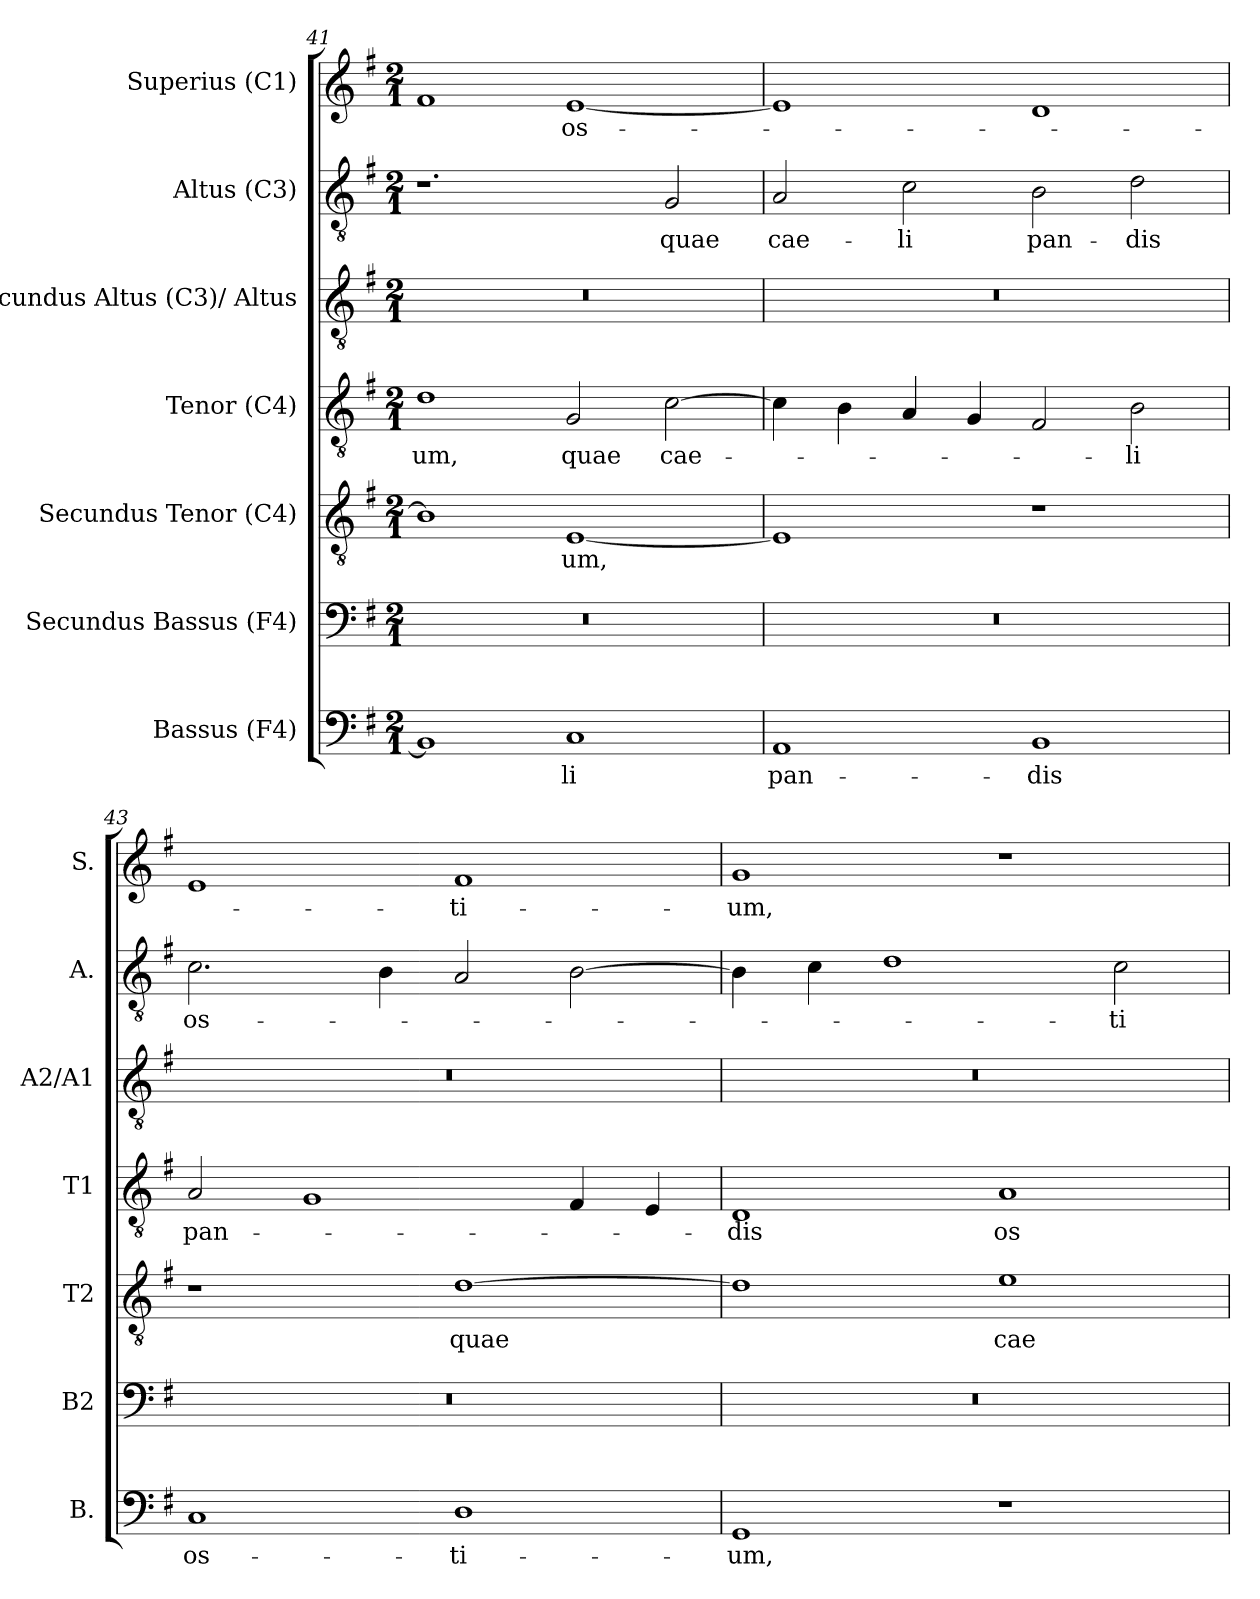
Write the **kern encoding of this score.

**kern	**text	**kern	**kern	**text	**kern	**text	**kern	**kern	**text	**kern	**text
*part7	*part7	*part6	*part5	*part5	*part4	*part4	*part3	*part2	*part2	*part1	*part1
*staff7	*staff7	*staff6	*staff5	*staff5	*staff4	*staff4	*staff3	*staff2	*staff2	*staff1	*staff1
*I"Bassus (F4)	*	*I"Secundus Bassus (F4)	*I"Secundus Tenor (C4)	*	*I"Tenor (C4)	*	*I"Secundus Altus (C3)/ Altus	*I"Altus (C3)	*	*I"Superius (C1)	*
*I'B.	*	*I'B2	*I'T2	*	*I'T1	*	*I'A2/A1	*I'A.	*	*I'S.	*
*clefF4	*	*clefF4	*clefGv2	*	*clefGv2	*	*clefGv2	*clefGv2	*	*clefG2	*
*	*	*	*	*	*ITrd7c12	*	*	*	*	*	*
*k[f#]	*	*k[f#]	*k[f#]	*	*k[f#]	*	*k[f#]	*k[f#]	*	*k[f#]	*
*G:	*	*G:	*G:	*	*G:	*	*G:	*G:	*	*G:	*
*M2/1	*	*M2/1	*M2/1	*	*M2/1	*	*M2/1	*M2/1	*	*M2/1	*
=41	=41	=41	=41	=41	=41	=41	=41	=41	=41	=41	=41
!	!	!LO:N:vis=1	!	!	!	!	!	!	!	!	!
!	!	!	!	!	!	!LO:LY:b:color=#000000	!LO:N:vis=1	!	!	!	!
1BBi]	.	0r	1Bi]	.	1Di	-um,	0r	1.r	.	1f#i	.
!	!LO:LY:b:color=#000000	!	!	!	!	!	!	!	!	!	!
!	!	!	!	!LO:LY:b:color=#000000	!	!	!	!	!	!	!
!	!	!	!	!	!	!LO:LY:b:color=#000000	!	!	!	!	!
!	!	!	!	!	!	!	!	!	!	!	!LO:LY:b:color=#000000
1Ci	-li	.	[1Ei	-um,	2GGi/	quae	.	.	.	[1ei	os-
!	!	!	!	!	!	!LO:LY:b:color=#000000	!	!	!	!	!
!	!	!	!	!	!	!	!	!	!LO:LY:b:color=#000000	!	!
.	.	.	.	.	[2Ci\	cae-	.	2Gi/	quae	.	.
!!LO:LB:g=z
=42	=42	=42	=42	=42	=42	=42	=42	=42	=42	=42	=42
!	!LO:LY:b:color=#000000	!LO:N:vis=1	!	!	!	!	!LO:N:vis=1	!	!	!	!
!	!	!	!	!	!	!	!	!	!LO:LY:b:color=#000000	!	!
1AAi	pan-	0r	1Ei]	.	4Ci\]	.	0r	2Ai/	cae-	1ei]	.
.	.	.	.	.	4BBi\	.	.	.	.	.	.
!	!	!	!	!	!	!	!	!	!LO:LY:b:color=#000000	!	!
.	.	.	.	.	4AAi/	.	.	2ci\	-li	.	.
.	.	.	.	.	4GGi/	.	.	.	.	.	.
!	!LO:LY:b:color=#000000	!	!	!	!	!	!	!	!	!	!
!	!	!	!	!	!	!	!	!	!LO:LY:b:color=#000000	!	!
1BBi	-dis	.	1r	.	2FF#i/	.	.	2Bi\	pan-	1di	.
!	!	!	!	!	!	!LO:LY:b:color=#000000	!	!	!	!	!
!	!	!	!	!	!	!	!	!	!LO:LY:b:color=#000000	!	!
.	.	.	.	.	2BBi\	-li	.	2di\	-dis	.	.
=43	=43	=43	=43	=43	=43	=43	=43	=43	=43	=43	=43
!	!LO:LY:b:color=#000000	!LO:N:vis=1	!	!	!	!	!	!	!	!	!
!	!	!	!	!	!	!LO:LY:b:color=#000000	!LO:N:vis=1	!	!	!	!
!	!	!	!	!	!	!	!	!	!LO:LY:b:color=#000000	!	!
1Ci	os-	0r	1r	.	2AAi/	pan-	0r	2.ci\	os-	1ei	.
.	.	.	.	.	1GGi	.	.	.	.	.	.
.	.	.	.	.	.	.	.	4Bi\	.	.	.
!	!LO:LY:b:color=#000000	!	!	!	!	!	!	!	!	!	!
!	!	!	!	!LO:LY:b:color=#000000	!	!	!	!	!	!	!
!	!	!	!	!	!	!	!	!	!	!	!LO:LY:b:color=#000000
1Di	-ti-	.	[1di	quae	.	.	.	2Ai/	.	1f#i	-ti-
.	.	.	.	.	4FF#i/	.	.	[2Bi\	.	.	.
.	.	.	.	.	4EEi/	.	.	.	.	.	.
=44	=44	=44	=44	=44	=44	=44	=44	=44	=44	=44	=44
!	!LO:LY:b:color=#000000	!LO:N:vis=1	!	!	!	!	!	!	!	!	!
!	!	!	!	!	!	!LO:LY:b:color=#000000	!LO:N:vis=1	!	!	!	!
!	!	!	!	!	!	!	!	!	!	!	!LO:LY:b:color=#000000
1GGi	-um,	0r	1di]	.	1DDi	-dis	0r	4Bi\]	.	1gi	-um,
.	.	.	.	.	.	.	.	4ci\	.	.	.
.	.	.	.	.	.	.	.	1di	.	.	.
!	!	!	!	!LO:LY:b:color=#000000	!	!	!	!	!	!	!
!	!	!	!	!	!	!LO:LY:b:color=#000000	!	!	!	!	!
1r	.	.	1ei	cae-	1AAi	os-	.	.	.	1r	.
!	!	!	!	!	!	!	!	!	!LO:LY:b:color=#000000	!	!
.	.	.	.	.	.	.	.	2ci\	-ti-	.	.
=	=	=	=	=	=	=	=	=	=	=	=
*-	*-	*-	*-	*-	*-	*-	*-	*-	*-	*-	*-
